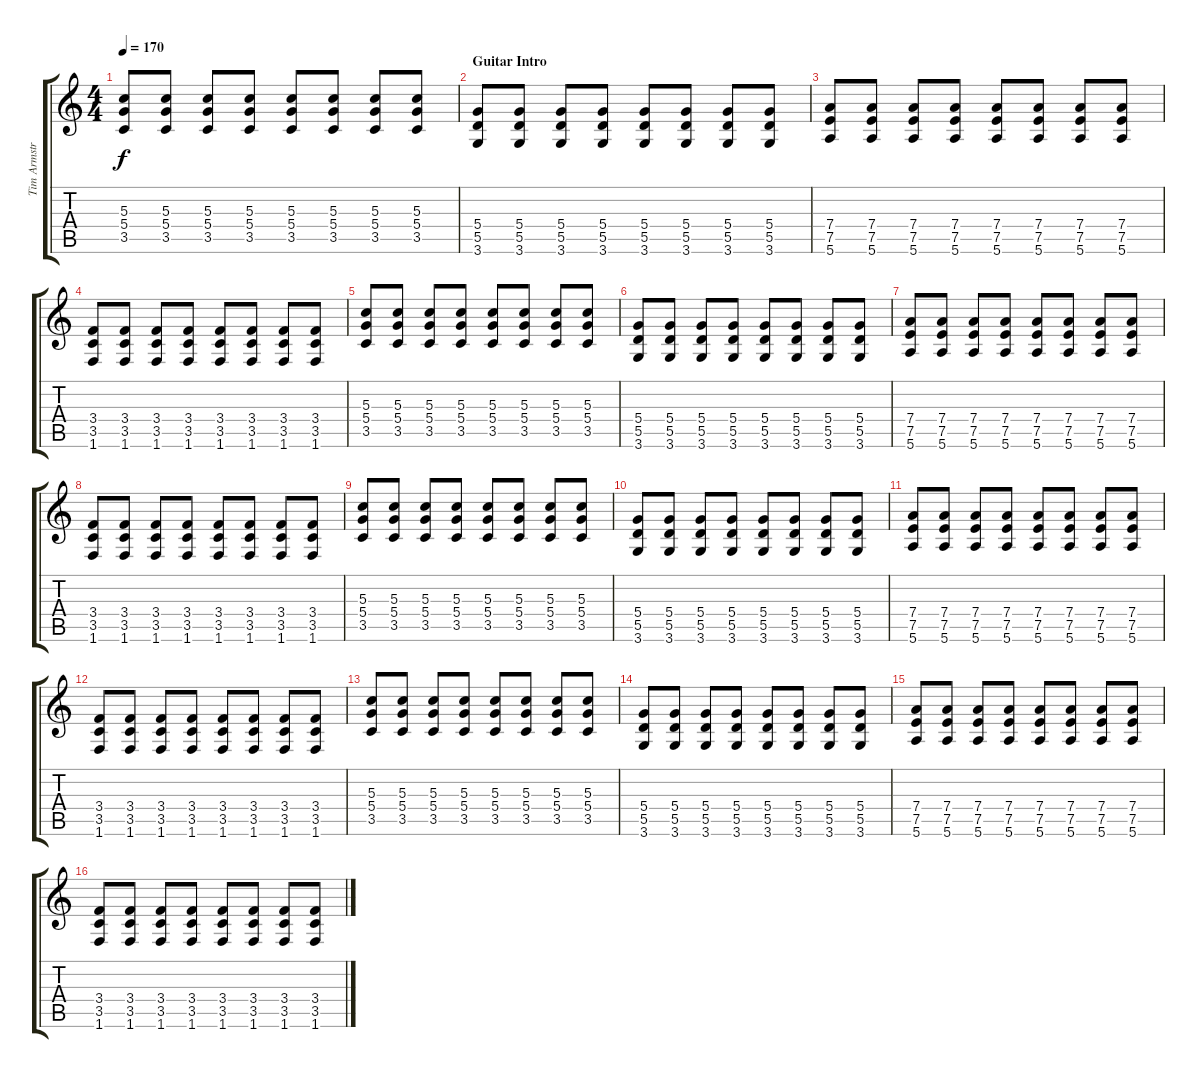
\track ("Tim Armstrong" "Tim Armstr") {instrument overdrivenguitar}
\staff {score tabs}
\tuning (E4 B3 G3 D3 A2 E2) {hide}
\ts (4 4)
\tempo 170
\clef g2
\ks c
(5.3 5.4 3.5).8{dy f volume 6} (5.3 5.4 3.5).8 (5.3 5.4 3.5).8 (5.3 5.4 3.5).8 (5.3 5.4 3.5).8 (5.3 5.4 3.5).8 (5.3 5.4 3.5).8 (5.3 5.4 3.5).8 |
\section ("" "Guitar Intro")
(5.4 5.5 3.6).8 (5.4 5.5 3.6).8 (5.4 5.5 3.6).8 (5.4 5.5 3.6).8 (5.4 5.5 3.6).8 (5.4 5.5 3.6).8 (5.4 5.5 3.6).8 (5.4 5.5 3.6).8 |
(7.4 7.5 5.6).8 (7.4 7.5 5.6).8 (7.4 7.5 5.6).8 (7.4 7.5 5.6).8 (7.4 7.5 5.6).8 (7.4 7.5 5.6).8 (7.4 7.5 5.6).8 (7.4 7.5 5.6).8 |
(3.4 3.5 1.6).8 (3.4 3.5 1.6).8 (3.4 3.5 1.6).8 (3.4 3.5 1.6).8 (3.4 3.5 1.6).8 (3.4 3.5 1.6).8 (3.4 3.5 1.6).8 (3.4 3.5 1.6).8 |
(5.3 5.4 3.5).8 (5.3 5.4 3.5).8 (5.3 5.4 3.5).8 (5.3 5.4 3.5).8 (5.3 5.4 3.5).8 (5.3 5.4 3.5).8 (5.3 5.4 3.5).8 (5.3 5.4 3.5).8 |
(5.4 5.5 3.6).8 (5.4 5.5 3.6).8 (5.4 5.5 3.6).8 (5.4 5.5 3.6).8 (5.4 5.5 3.6).8 (5.4 5.5 3.6).8 (5.4 5.5 3.6).8 (5.4 5.5 3.6).8 |
(7.4 7.5 5.6).8 (7.4 7.5 5.6).8 (7.4 7.5 5.6).8 (7.4 7.5 5.6).8 (7.4 7.5 5.6).8 (7.4 7.5 5.6).8 (7.4 7.5 5.6).8 (7.4 7.5 5.6).8 |
(3.4 3.5 1.6).8 (3.4 3.5 1.6).8 (3.4 3.5 1.6).8 (3.4 3.5 1.6).8 (3.4 3.5 1.6).8 (3.4 3.5 1.6).8 (3.4 3.5 1.6).8 (3.4 3.5 1.6).8 |
(5.3 5.4 3.5).8 (5.3 5.4 3.5).8 (5.3 5.4 3.5).8 (5.3 5.4 3.5).8 (5.3 5.4 3.5).8 (5.3 5.4 3.5).8 (5.3 5.4 3.5).8 (5.3 5.4 3.5).8 |
(5.4 5.5 3.6).8 (5.4 5.5 3.6).8 (5.4 5.5 3.6).8 (5.4 5.5 3.6).8 (5.4 5.5 3.6).8 (5.4 5.5 3.6).8 (5.4 5.5 3.6).8 (5.4 5.5 3.6).8 |
(7.4 7.5 5.6).8 (7.4 7.5 5.6).8 (7.4 7.5 5.6).8 (7.4 7.5 5.6).8 (7.4 7.5 5.6).8 (7.4 7.5 5.6).8 (7.4 7.5 5.6).8 (7.4 7.5 5.6).8 |
(3.4 3.5 1.6).8 (3.4 3.5 1.6).8 (3.4 3.5 1.6).8 (3.4 3.5 1.6).8 (3.4 3.5 1.6).8 (3.4 3.5 1.6).8 (3.4 3.5 1.6).8 (3.4 3.5 1.6).8 |
(5.3 5.4 3.5).8 (5.3 5.4 3.5).8 (5.3 5.4 3.5).8 (5.3 5.4 3.5).8 (5.3 5.4 3.5).8 (5.3 5.4 3.5).8 (5.3 5.4 3.5).8 (5.3 5.4 3.5).8 |
(5.4 5.5 3.6).8 (5.4 5.5 3.6).8 (5.4 5.5 3.6).8 (5.4 5.5 3.6).8 (5.4 5.5 3.6).8 (5.4 5.5 3.6).8 (5.4 5.5 3.6).8 (5.4 5.5 3.6).8 |
(7.4 7.5 5.6).8 (7.4 7.5 5.6).8 (7.4 7.5 5.6).8 (7.4 7.5 5.6).8 (7.4 7.5 5.6).8 (7.4 7.5 5.6).8 (7.4 7.5 5.6).8 (7.4 7.5 5.6).8 |
(3.4 3.5 1.6).8 (3.4 3.5 1.6).8 (3.4 3.5 1.6).8 (3.4 3.5 1.6).8 (3.4 3.5 1.6).8 (3.4 3.5 1.6).8 (3.4 3.5 1.6).8 (3.4 3.5 1.6).8
